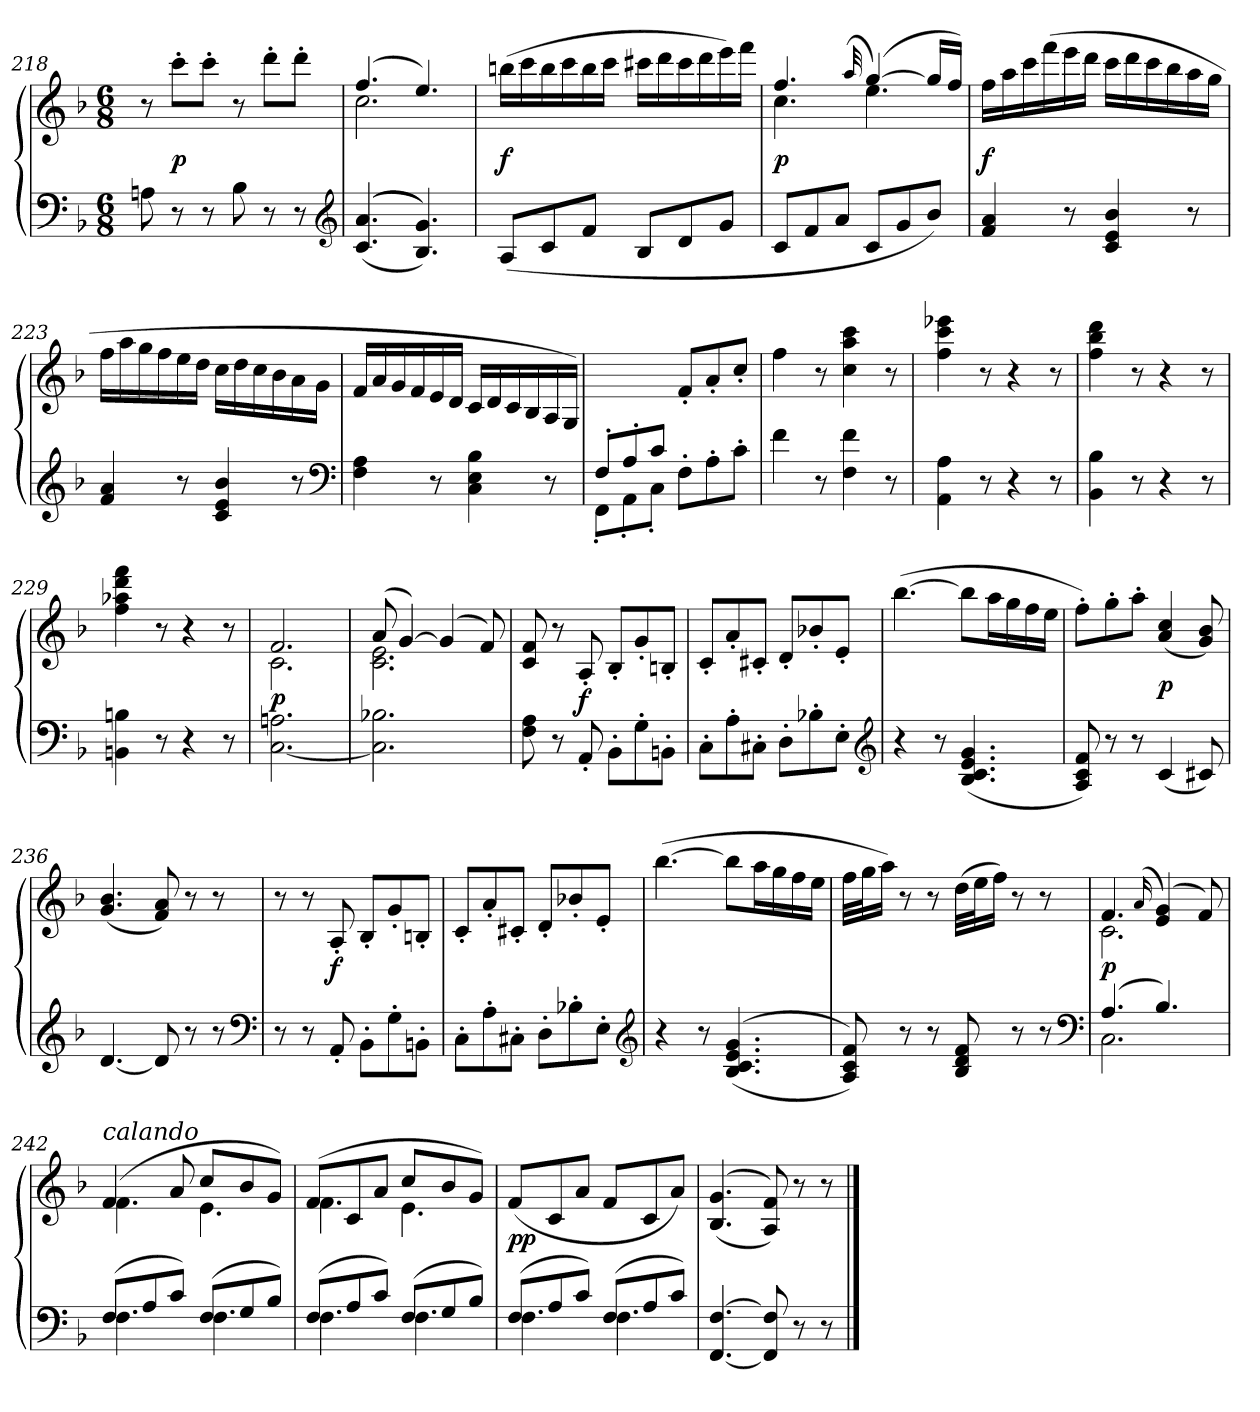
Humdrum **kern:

**kern	**kern	**dynam
*part1	*part1	*part1
*staff2	*staff1	*staff1/2
*clefF4	*clefG2	*
*k[b-]	*k[b-]	*
*F:	*F:	*
*M6/8	*M6/8	*
=218	=218	=218
8An	8r	.
8r	8ccc'L	p
8r	8ccc'J	.
8B-	8r	.
8r	8ddd'L	.
8r	8ddd'J	.
*clefG2	*	*
=219	=219	=219
*	*^	*
(<(>(>4.c 4.a	(4.ff	2.cc	.
4.B- 4.g)))	4.ee)	.	.
*	*v	*v	*
=220	=220	=220
(8AL	(16bbnLL	f
.	16ccc	.
8c	16bb	.
.	16ccc	.
8fJ	16bb	.
.	16cccJJ	.
8B-L	16ccc#XLL	.
.	16ddd	.
8d	16ccc#	.
.	16ddd	.
8gJ	16eee)	.
.	16fffJJ	.
=221	=221	=221
*	*^	*
8cL	4.ff	4.cc	p
8f	.	.	.
8aJ	.	.	.
.	(<32qqaa	.	.
8cL	([4gg)	4.ee	.
8g	.	.	.
8b-J)	16ggLL]	.	.
.	16ffJJ)	.	.
*	*v	*v	*
=222	=222	=222
4f 4a	16ffLL	f
.	16aa	.
.	16ccc	.
.	(16fff	.
8r	16eee	.
.	16dddJJ	.
4c 4e 4b-	16cccLL	.
.	16ddd	.
.	16ccc	.
.	16bb-	.
8r	16aa	.
.	16ggJJ	.
=223	=223	=223
4f 4a	16ffLL	.
.	16aa	.
.	16gg	.
.	16ff	.
8r	16ee	.
.	16ddJJ	.
4c 4e 4b-	16ccLL	.
.	16dd	.
.	16cc	.
.	16b-	.
8r	16a	.
.	16gJJ	.
*clefF4	*	*
=224	=224	=224
4F 4A	16fLL	.
.	16a	.
.	16g	.
.	16f	.
8r	16e	.
.	16dJJ	.
4C 4E 4B-	16cLL	.
.	16d	.
.	16c	.
.	16B-	.
8r	16A	.
.	16GJJ)	.
=225	=225	=225
*^	*	*
8F'L	8FF'L	4.ryy	.
8A'	8AA'	.	.
8cJ	8C'J	.	.
4.ryy	8F'L	8f'L	.
.	8A'	8a'	.
.	8c'J	8cc'J	.
*v	*v	*	*
=226	=226	=226
4f	4ff	.
8r	8r	.
4F 4f	4cc 4aa 4ccc	.
8r	8r	.
=227	=227	=227
4AA 4A	4ff 4ccc 4eee-X	.
8r	8r	.
4r	4r	.
8r	8r	.
=228	=228	=228
4BB- 4B-	4ff 4bb- 4ddd	.
8r	8r	.
4r	4r	.
8r	8r	.
=229	=229	=229
4BBn 4Bn	4ff 4aa-X 4ddd 4fff	.
8r	8r	.
4r	4r	.
8r	8r	.
=230	=230	=230
*	*^	*
[2.C 2.An	2.f	2.c	p
=231	=231	=231	=231
2.C] 2.B-X	(8a	2.c 2.e	.
.	[4g)	.	.
.	(4g]	.	.
.	8f)	.	.
*	*v	*v	*
=232	=232	=232
8F 8A	8c 8f	.
8r	8r	.
8AA'	8A'	f
8BB-'L	8B-'L	.
8G'	8g'	.
8BBn'J	8Bn'J	.
=233	=233	=233
8C'L	8c'L	.
8A'	8a'	.
8C#X'J	8c#X'J	.
8D'L	8d'L	.
8B-X'	8b-X'	.
8E'J	8e'J	.
*clefG2	*	*
=234	=234	=234
4r	([4.bb-	.
8r	.	.
(4.B- 4.c 4.e 4.g	8bb-L]	.
.	16aaL	.
.	16gg	.
.	16ff	.
.	16eeJJ	.
=235	=235	=235
8A 8c 8f)	8ff'L)	.
8r	8gg'	.
8r	8aa'J	.
(4c	(4a/ 4cc/	p
8c#X)	8g 8b-)	.
=236	=236	=236
[4.d	(4.g 4.b-	.
8d]	8f 8a)	.
8r	8r	.
8r	8r	.
*clefF4	*	*
=237	=237	=237
8r	8r	.
8r	8r	.
8AA'	8A'	f
8BB-'\L	8B-'L	.
8G'\	8g'	.
8BBn'\J	8Bn'J	.
=238	=238	=238
8C'L	8c'L	.
8A'	8a'	.
8C#X'J	8c#X'J	.
8D'L	8d'L	.
8B-X'	8b-X'	.
8E'J	8e'J	.
*clefG2	*	*
=239	=239	=239
4r	([4.bb-	.
8r	.	.
(<(>4.B- 4.c 4.e 4.g	8bb-L]	.
.	16aaL	.
.	16gg	.
.	16ff	.
.	16eeJJ	.
=240	=240	=240
8A 8c 8f))	32ffLLL	.
.	32ggJ	.
.	16aaJJ)	.
8r	8r	.
8r	8r	.
8B- 8d 8f	(32ddLLL	.
.	32eeJ	.
.	16ffJJ)	.
8r	8r	.
8r	8r	.
*clefF4	*	*
=241	=241	=241
*^	*^	*
(4.A	2.C	4.f	2.c	p
.	.	(<16qqa	.	.
4.B-)	.	(4e 4g)	.	.
.	.	8f)	.	.
=242	=242	=242	=242	=242
!	!	!LO:TX:a:i:t=calando	!	!
(8FL	4.F	(4f	4.f	.
8A	.	.	.	.
8cJ)	.	8a	.	.
(8FL	4.F	8ccL	4.e	.
8G	.	8b-	.	.
8B-J)	.	8gJ)	.	.
=243	=243	=243	=243	=243
(8FL	4.F	(8fL	4.f	.
8A	.	8c	.	.
8cJ)	.	8aJ	.	.
(8FL	4.F	8ccL	4.e	.
8G	.	8b-	.	.
8B-J)	.	8gJ)	.	.
*	*	*v	*v	*
=244	=244	=244	=244
(8FL	4.F	(8fL	pp
8A	.	8c	.
8cJ)	.	8aJ	.
(8FL	4.F	8fL	.
8A	.	8c	.
8cJ)	.	8aJ)	.
*v	*v	*	*
=245	=245	=245
[4.FF [4.F	(<(>4.B- 4.g	.
8FF] 8F]	8A 8f))	.
8r	8r	.
8r	8r	.
==	==	==
*-	*-	*-
